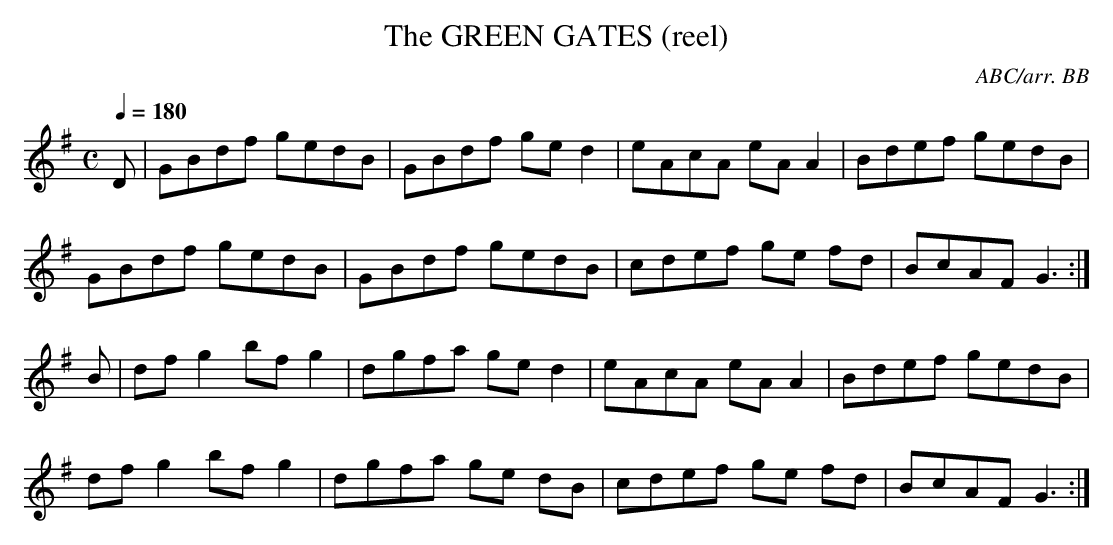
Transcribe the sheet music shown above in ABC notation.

X:1
T:GREEN GATES (reel), The
C:ABC/arr. BB
M:C
Q:1/4=180
K:G
D|GBdf gedB|GBdf ged2|eAcA eAA2|Bdef gedB|
GBdf gedB|GBdf gedB|cdef ge fd|BcAF G3:|
B|dfg2 bfg2|dgfa ged2|eAcA eAA2|Bdef gedB|
dfg2 bfg2|dgfa ge dB|cdef ge fd|BcAF G3:|
